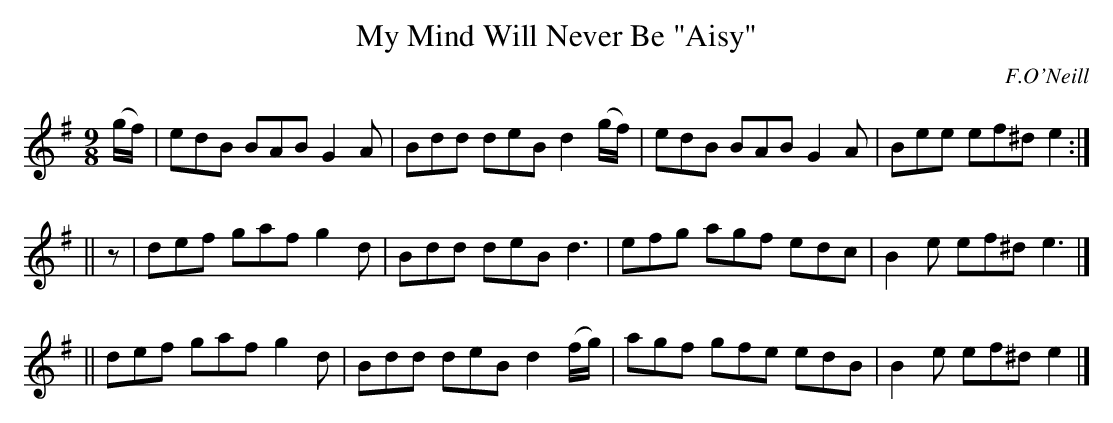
X:1
T: My Mind Will Never Be "Aisy"
O: F.O'Neill
M: 9/8
L: 1/8
K: Em
(g/f/) \
|  edB BAB G2A | Bdd deB d2(g/f/) \
|  edB BAB G2A | Bee ef^d e2 :|
|| z \
|  def gaf g2d | Bdd deB d3 \
|  efg agf edc | B2e ef^d e3 |]
|| def gaf g2d | Bdd deB d2(f/g/) \
|  agf gfe edB | B2e ef^d e2 |]
